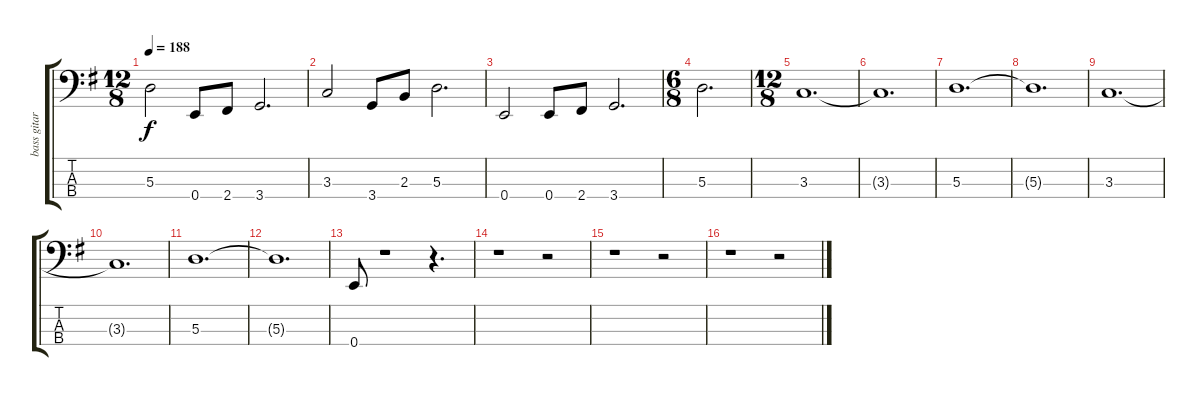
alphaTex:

\track ("bass gitara" "bass gitar") {instrument electricbassfinger}
\staff {score tabs}
\tuning (G2 D2 A1 E1) {hide}
\ts (12 8)
\tempo 188
\clef f4
\ks g
5.3.2{dy f} 0.4.8 2.4.8 3.4.2{d} |
3.3.2 3.4.8 2.3.8 5.3.2{d} |
0.4.2 0.4.8 2.4.8 3.4.2{d} |
\ts (6 8)
5.3.2{d} |
\ts (12 8)
3.3.1{d} |
3.3{t}.1{d} |
5.3.1{d} |
5.3{t}.1{d} |
3.3.1{d} |
3.3{t}.1{d} |
5.3.1{d} |
5.3{t}.1{d} |
0.4.8 r.1 r.4{d} |
r.1 r.2 |
r.1 r.2 |
r.1 r.2
